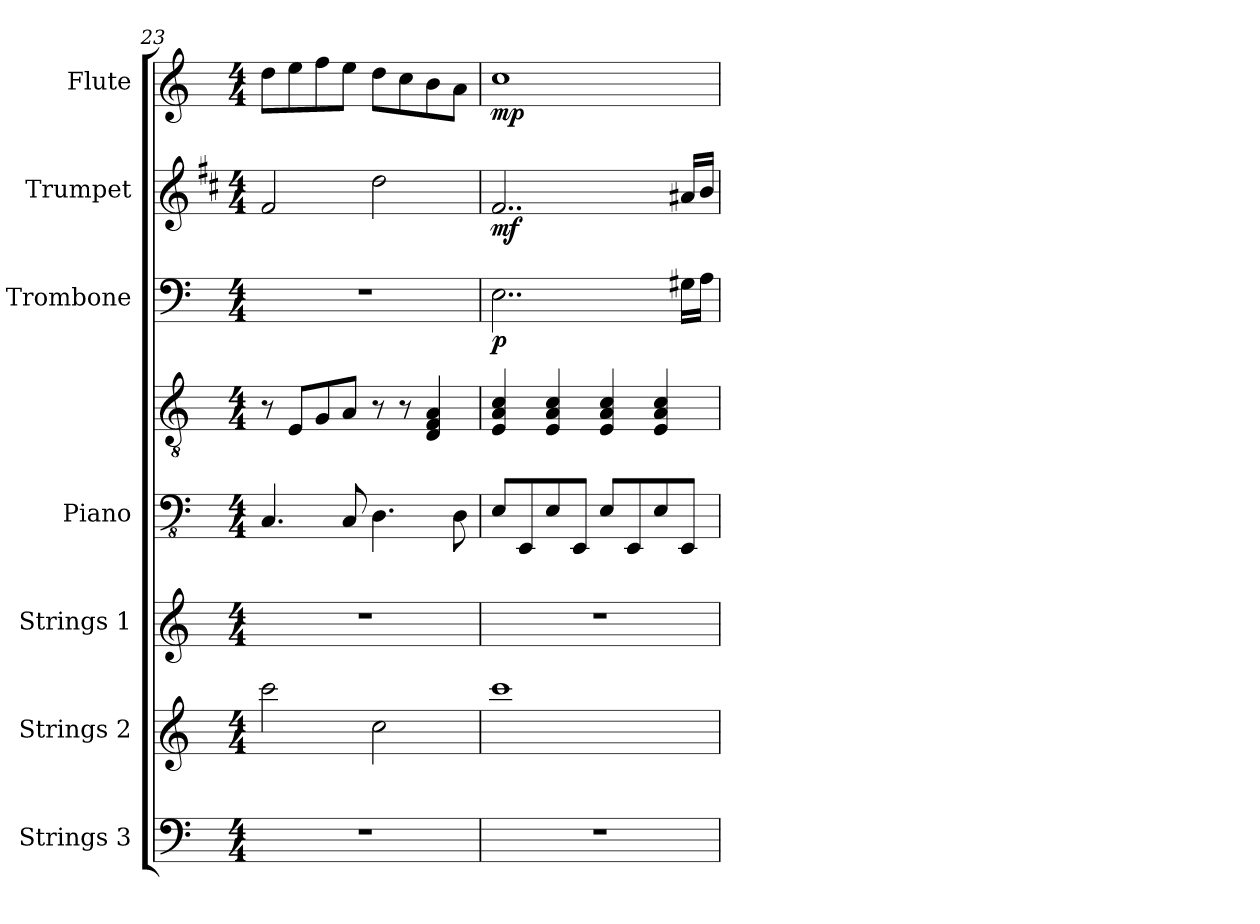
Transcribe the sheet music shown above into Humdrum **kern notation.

**kern	**kern	**kern	**kern	**kern	**kern	**dynam	**kern	**dynam	**kern	**dynam
*part7	*part6	*part5	*part4	*part4	*part3	*part3	*part2	*part2	*part1	*part1
*staff8	*staff7	*staff6	*staff5	*staff4	*staff3	*staff3	*staff2	*staff2	*staff1	*staff1
*I"Strings 3	*I"Strings 2	*I"Strings 1	*I"Piano	*	*I"Trombone	*	*I"Trumpet	*	*I"Flute	*
*I'St. 3	*I'St. 2	*I'St. 1	*I'Pno.	*	*I'Tbn.	*	*I'Tpt.	*	*I'Fl.	*
*clefF4	*clefG2	*clefG2	*clefFv4	*clefGv2	*clefF4	*	*clefG2	*	*clefG2	*
*	*	*	*	*	*	*	*ITrd1c2	*	*	*
*k[]	*k[]	*k[]	*k[]	*k[]	*k[]	*	*k[]	*	*k[]	*
*M4/4	*M4/4	*M4/4	*M4/4	*M4/4	*M4/4	*	*M4/4	*	*M4/4	*
=23	=23	=23	=23	=23	=23	=23	=23	=23	=23	=23
1r	2ccc\	1r	4.CC/	8r	1r	.	2e/	.	8dd\L	.
.	.	.	.	8E/L	.	.	.	.	8ee\	.
.	.	.	.	8G/	.	.	.	.	8ff\	.
.	.	.	8CC/	8A/J	.	.	.	.	8ee\J	.
.	2cc\	.	4.DD\	8r	.	.	2cc\	.	8dd\L	.
.	.	.	.	8r	.	.	.	.	8cc\	.
.	.	.	.	4D/ 4F/ 4A/	.	.	.	.	8b\	.
.	.	.	8DD\	.	.	.	.	.	8a\J	.
=24	=24	=24	=24	=24	=24	=24	=24	=24	=24	=24
!	!	!	!	!	!	!LO:DY:b	!	!LO:DY:b	!	!LO:DY:b
1r	1ccc	1r	8EE/L	4E/ 4A/ 4c/	2..E\	p	2..e/	mf	1cc	mp
.	.	.	8EEE/	.	.	.	.	.	.	.
.	.	.	8EE/	4E/ 4A/ 4c/	.	.	.	.	.	.
.	.	.	8EEE/J	.	.	.	.	.	.	.
.	.	.	8EE/L	4E/ 4A/ 4c/	.	.	.	.	.	.
.	.	.	8EEE/	.	.	.	.	.	.	.
.	.	.	8EE/	4E/ 4A/ 4c/	.	.	.	.	.	.
.	.	.	8EEE/J	.	16G#X\LL	.	16g#X/LL	.	.	.
.	.	.	.	.	16A\JJ	.	16a/JJ	.	.	.
=	=	=	=	=	=	=	=	=	=	=
*-	*-	*-	*-	*-	*-	*-	*-	*-	*-	*-
